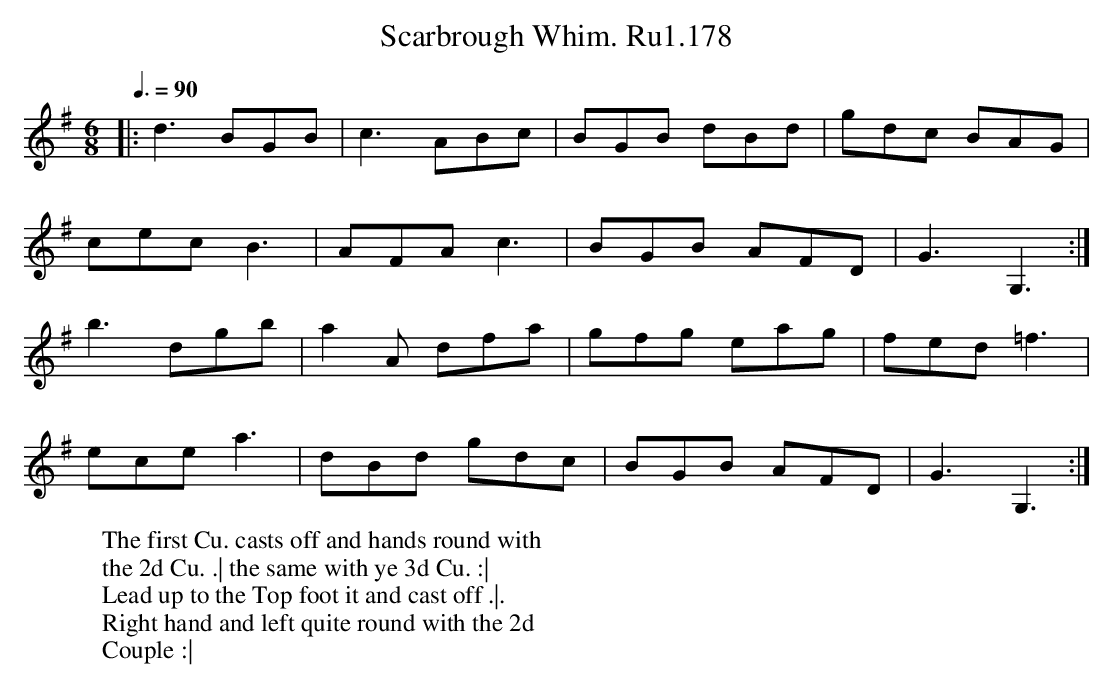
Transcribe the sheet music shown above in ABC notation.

X:1
T:Scarbrough Whim. Ru1.178
M:6/8
L:1/8
W:The first Cu. casts off and hands round with
W:the 2d Cu. .| the same with ye 3d Cu. :|
W:Lead up to the Top foot it and cast off .|.
W:Right hand and left quite round with the 2d
W:Couple :|
Q:3/8=90
K:G
|:d3 BGB | c3 ABc | BGB dBd | gdc BAG |
cec B3 | AFA c3 | BGB AFD | G3 G,3 :|
b3 dgb | a2A dfa | gfg eag | fed =f3 |
ece a3 | dBd gdc | BGB AFD | G3 G,3 :|]
